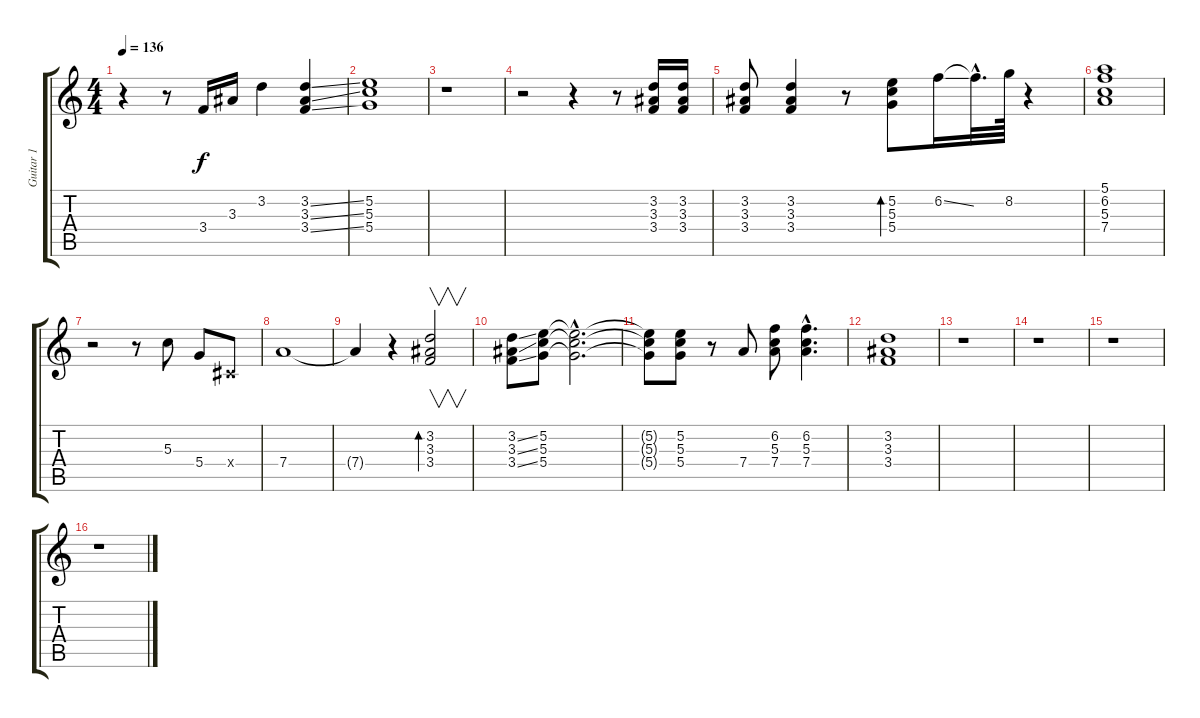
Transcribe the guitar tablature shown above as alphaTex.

\track ("Guitar 1" "Guitar 1") {instrument overdrivenguitar}
\staff {score tabs}
\tuning (E4 B3 G3 D3 A2 E2) {hide}
\ts (4 4)
\tempo 136
\clef g2
\ks c
r.4{dy f} r.8 3.4.16 3.3.16 3.2.4 (3.2{ss} 3.3{ss} 3.4{ss}).4 |
(5.2 5.3 5.4).1 |
r.1 |
r.2 r.4 r.8 (3.2 3.3 3.4).16 (3.2 3.3 3.4).16 |
(3.2 3.3 3.4).8 (3.2 3.3 3.4).4 r.8 (5.2 5.3 5.4).8{bd 240} 6.2{ss}.16 6.2{hac t}.32{d} 8.2.64 r.4 |
(5.1 6.2 5.3 7.4).1 |
r.2 r.8 5.3.8 5.4.8 -1.4{x}.8 |
7.4.1 |
7.4{t}.4 r.4 (3.2 3.3 3.4).2{v bd 240} |
(3.2{ss} 3.3{ss} 3.4{ss}).8 (5.2 5.3 5.4).8 (5.2{hac t} 5.3{hac t} 5.4{hac t}).2{d} |
(5.2{t} 5.3{t} 5.4{t}).8 (5.2 5.3 5.4).8 r.8 7.4.8 (6.2 5.3 7.4).8 (6.2{hac} 5.3{hac} 7.4{hac}).4{d} |
(3.2 3.3 3.4).1 |
r.1 |
r.1 |
r.1 |
r.1
